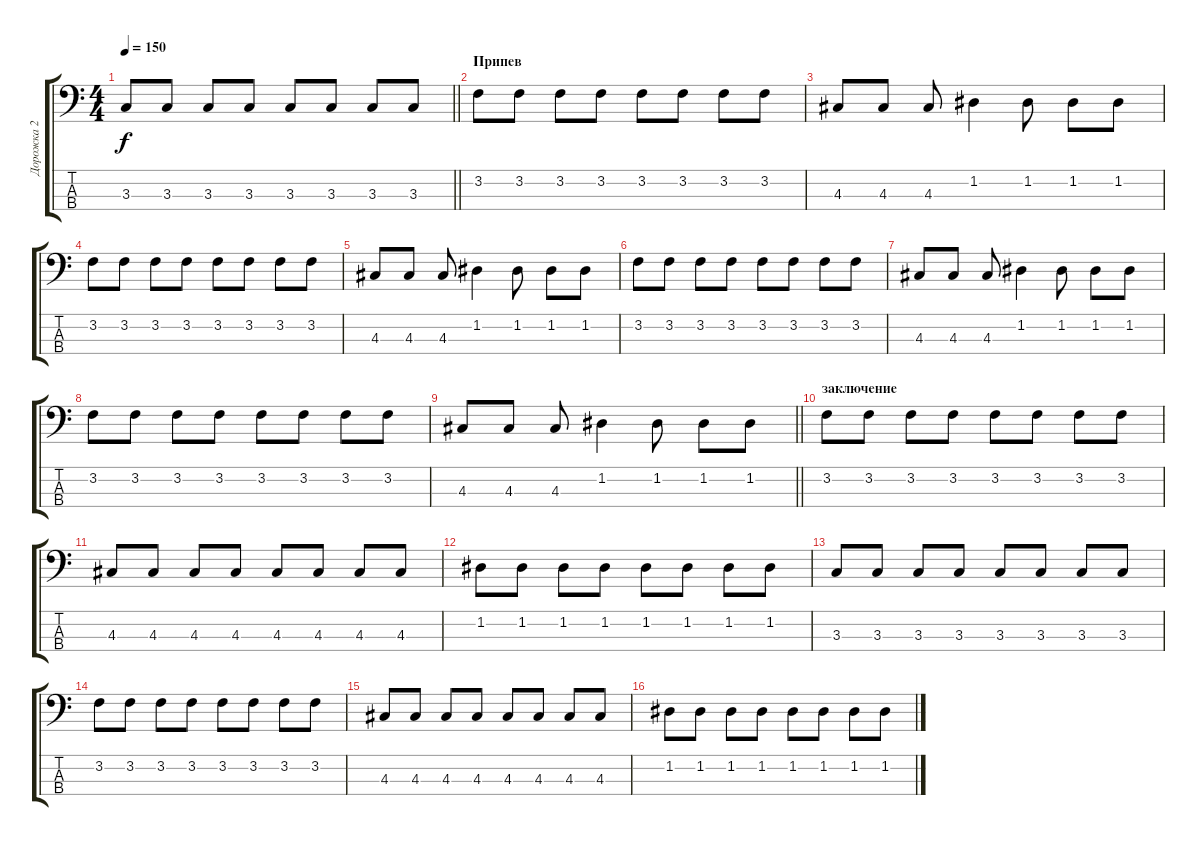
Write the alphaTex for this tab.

\track ("Дорожка 2" "Дорожка 2") {instrument electricbassfinger}
\staff {score tabs}
\tuning (G2 D2 A1 E1) {hide}
\ts (4 4)
\tempo 150
\clef f4
\barLineRight lightlight
\ks c
3.3.8{dy f} 3.3.8 3.3.8 3.3.8 3.3.8 3.3.8 3.3.8 3.3.8 |
\section ("" "Припев")
3.2.8 3.2.8 3.2.8 3.2.8 3.2.8 3.2.8 3.2.8 3.2.8 |
4.3.8 4.3.8 4.3.8 1.2.4 1.2.8 1.2.8 1.2.8 |
3.2.8 3.2.8 3.2.8 3.2.8 3.2.8 3.2.8 3.2.8 3.2.8 |
4.3.8 4.3.8 4.3.8 1.2.4 1.2.8 1.2.8 1.2.8 |
3.2.8 3.2.8 3.2.8 3.2.8 3.2.8 3.2.8 3.2.8 3.2.8 |
4.3.8 4.3.8 4.3.8 1.2.4 1.2.8 1.2.8 1.2.8 |
3.2.8 3.2.8 3.2.8 3.2.8 3.2.8 3.2.8 3.2.8 3.2.8 |
\barLineRight lightlight
4.3.8 4.3.8 4.3.8 1.2.4 1.2.8 1.2.8 1.2.8 |
\section ("" "заключение")
3.2.8 3.2.8 3.2.8 3.2.8 3.2.8 3.2.8 3.2.8 3.2.8 |
4.3.8 4.3.8 4.3.8 4.3.8 4.3.8 4.3.8 4.3.8 4.3.8 |
1.2.8 1.2.8 1.2.8 1.2.8 1.2.8 1.2.8 1.2.8 1.2.8 |
3.3.8 3.3.8 3.3.8 3.3.8 3.3.8 3.3.8 3.3.8 3.3.8 |
3.2.8 3.2.8 3.2.8 3.2.8 3.2.8 3.2.8 3.2.8 3.2.8 |
4.3.8 4.3.8 4.3.8 4.3.8 4.3.8 4.3.8 4.3.8 4.3.8 |
1.2.8 1.2.8 1.2.8 1.2.8 1.2.8 1.2.8 1.2.8 1.2.8
